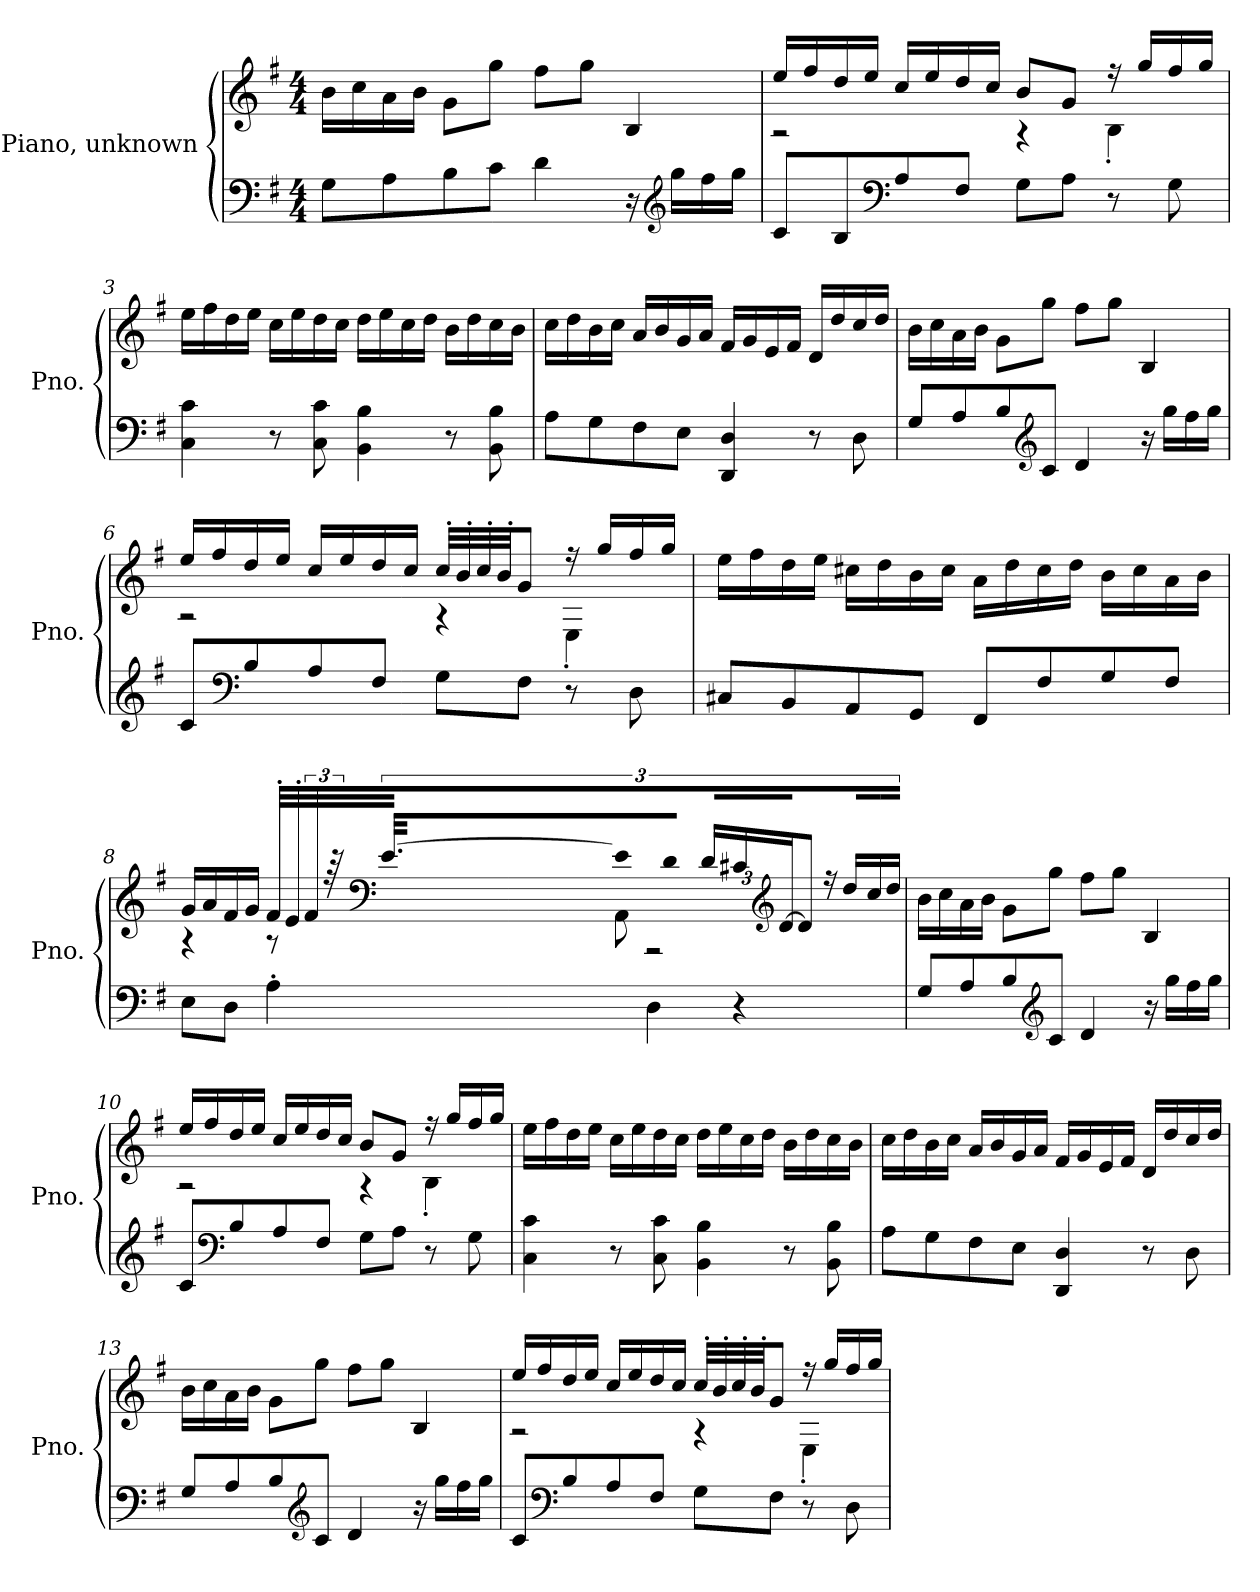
**kern	**kern
*part1	*part1
*staff2	*staff1
*I"Piano, unknown	*
*I'Pno.	*
*clefF4	*clefG2
*k[f#]	*k[f#]
*M4/4	*M4/4
*MM120	*MM120
=1	=1
8G\L	16b\LL
.	16cc\
8A\	16a\
.	16b\JJ
8B\	8g\L
8c\J	8gg\J
4d\	8ff#\L
.	8gg\J
16r	4B/
*clefG2	*
16gg\LL	.
16ff#\	.
16gg\JJ	.
=2	=2
*	*^
8c/L	16ee/LL	2r
.	16ff#/	.
8B/	16dd/	.
.	16ee/JJ	.
*clefF4	*	*
8A/	16cc/LL	.
.	16ee/	.
8F#/J	16dd/	.
.	16cc/JJ	.
8G\L	8b/L	4r
8A\J	8g/J	.
8r	16r	4B'\
.	16gg/LL	.
8G\	16ff#/	.
.	16gg/JJ	.
*	*v	*v
=3	=3
4C\ 4c\	16ee\LL
.	16ff#\
.	16dd\
.	16ee\JJ
8r	16cc\LL
.	16ee\
8C\ 8c\	16dd\
.	16cc\JJ
4BB\ 4B\	16dd\LL
.	16ee\
.	16cc\
.	16dd\JJ
8r	16b\LL
.	16dd\
8BB\ 8B\	16cc\
.	16b\JJ
!!LO:LB:g=z
=4	=4
8A\L	16cc\LL
.	16dd\
8G\	16b\
.	16cc\JJ
8F#\	16a/LL
.	16b/
8E\J	16g/
.	16a/JJ
4DD/ 4D/	16f#/LL
.	16g/
.	16e/
.	16f#/JJ
8r	16d/LL
.	16dd/
8D\	16cc/
.	16dd/JJ
=5	=5
8G/L	16b\LL
.	16cc\
8A/	16a\
.	16b\JJ
8B/	8g\L
*clefG2	*
8c/J	8gg\J
4d/	8ff#\L
.	8gg\J
16r	4B/
16gg\LL	.
16ff#\	.
16gg\JJ	.
!!LO:LB:g=z
=6	=6
*	*^
8c/L	16ee/LL	2r
.	16ff#/	.
*clefF4	*	*
8B/	16dd/	.
.	16ee/JJ	.
8A/	16cc/LL	.
.	16ee/	.
8F#/J	16dd/	.
.	16cc/JJ	.
8G\L	32cc'/LLL	4r
.	32b'/	.
.	32cc'/	.
.	32b'/JJ	.
8F#\J	8g/J	.
8r	16r	4E'\
.	16gg/LL	.
8D\	16ff#/	.
.	16gg/JJ	.
*	*v	*v
=7	=7
8C#X/L	16ee\LL
.	16ff#\
8BB/	16dd\
.	16ee\JJ
8AA/	16cc#X\LL
.	16dd\
8GG/J	16b\
.	16cc#\JJ
8FF#/L	16a\LL
.	16dd\
8F#/	16cc#\
.	16dd\JJ
8G/	16b\LL
.	16cc#\
8F#/J	16a\
.	16b\JJ
!!LO:LB:g=z
=8	=8
*	*^
8E\L	16g/LL	4r
.	16a/	.
8D\J	16f#/	.
.	16g/JJ	.
4A'\	32f#'/LLL	8r
.	32e'/	.
.	48f#/JJJ	.
.	96r	.
*	*clefF4	*
.	[48.e/KLL	.
.	16e/]	8AA\
.	16d/JJ	.
*	*Xbrackettup	*
4D\	24d/LL	2r
.	24c#X/	.
*	*clefG2	*
.	[24d/J	.
.	8d/J]	.
4r	16r	.
.	16dd/LL	.
.	16cc/	.
.	16dd/JJ	.
*	*v	*v
=9	=9
8G/L	16b\LL
.	16cc\
8A/	16a\
.	16b\JJ
8B/	8g\L
*clefG2	*
8c/J	8gg\J
4d/	8ff#\L
.	8gg\J
16r	4B/
16gg\LL	.
16ff#\	.
16gg\JJ	.
!!LO:LB:g=z
=10	=10
*	*^
8c/L	16ee/LL	2r
.	16ff#/	.
*clefF4	*	*
8B/	16dd/	.
.	16ee/JJ	.
8A/	16cc/LL	.
.	16ee/	.
8F#/J	16dd/	.
.	16cc/JJ	.
8G\L	8b/L	4r
8A\J	8g/J	.
8r	16r	4B'\
.	16gg/LL	.
8G\	16ff#/	.
.	16gg/JJ	.
*	*v	*v
=11	=11
4C\ 4c\	16ee\LL
.	16ff#\
.	16dd\
.	16ee\JJ
8r	16cc\LL
.	16ee\
8C\ 8c\	16dd\
.	16cc\JJ
4BB\ 4B\	16dd\LL
.	16ee\
.	16cc\
.	16dd\JJ
8r	16b\LL
.	16dd\
8BB\ 8B\	16cc\
.	16b\JJ
=12	=12
8A\L	16cc\LL
.	16dd\
8G\	16b\
.	16cc\JJ
8F#\	16a/LL
.	16b/
8E\J	16g/
.	16a/JJ
4DD/ 4D/	16f#/LL
.	16g/
.	16e/
.	16f#/JJ
8r	16d/LL
.	16dd/
8D\	16cc/
.	16dd/JJ
!!LO:LB:g=z
=13	=13
8G/L	16b\LL
.	16cc\
8A/	16a\
.	16b\JJ
8B/	8g\L
*clefG2	*
8c/J	8gg\J
4d/	8ff#\L
.	8gg\J
16r	4B/
16gg\LL	.
16ff#\	.
16gg\JJ	.
=14	=14
*	*^
8c/L	16ee/LL	2r
.	16ff#/	.
*clefF4	*	*
8B/	16dd/	.
.	16ee/JJ	.
8A/	16cc/LL	.
.	16ee/	.
8F#/J	16dd/	.
.	16cc/JJ	.
8G\L	32cc'/LLL	4r
.	32b'/	.
.	32cc'/	.
.	32b'/JJ	.
8F#\J	8g/J	.
8r	16r	4E'\
.	16gg/LL	.
8D\	16ff#/	.
.	16gg/JJ	.
*	*v	*v
=	=
*-	*-
